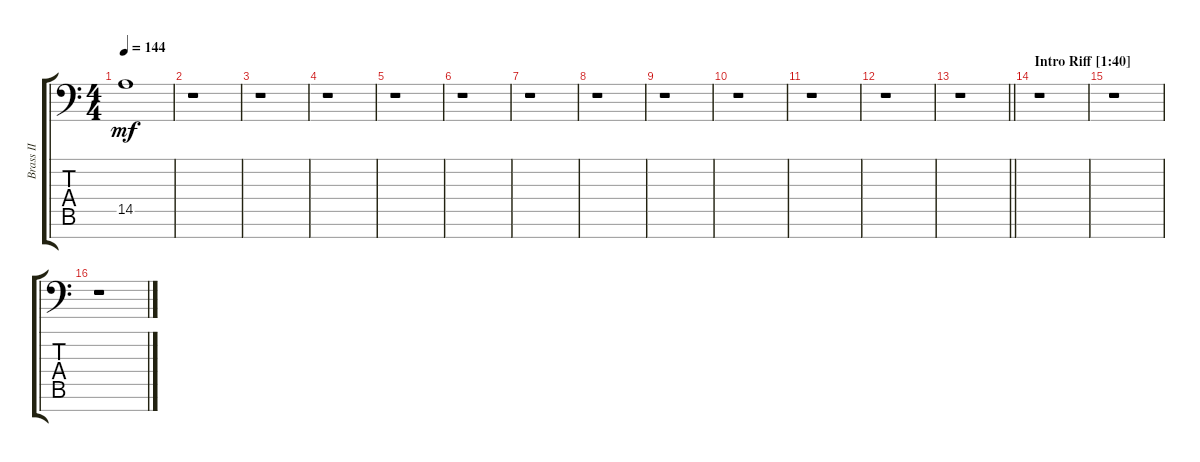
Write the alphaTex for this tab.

\track ("Brass II" "Brass II") {instrument trombone}
\staff {score tabs}
\tuning (D4 A3 F3 C3 G2 D2 A1) {hide}
\ts (4 4)
\tempo 144
\clef f4
\ks c
14.5.1{dy mf} |
r.1 |
r.1 |
r.1 |
r.1 |
r.1 |
r.1 |
r.1 |
r.1 |
r.1 |
r.1 |
r.1 |
\barLineRight lightlight
r.1 |
\section ("" "Intro Riff [1:40]")
r.1 |
r.1 |
r.1
